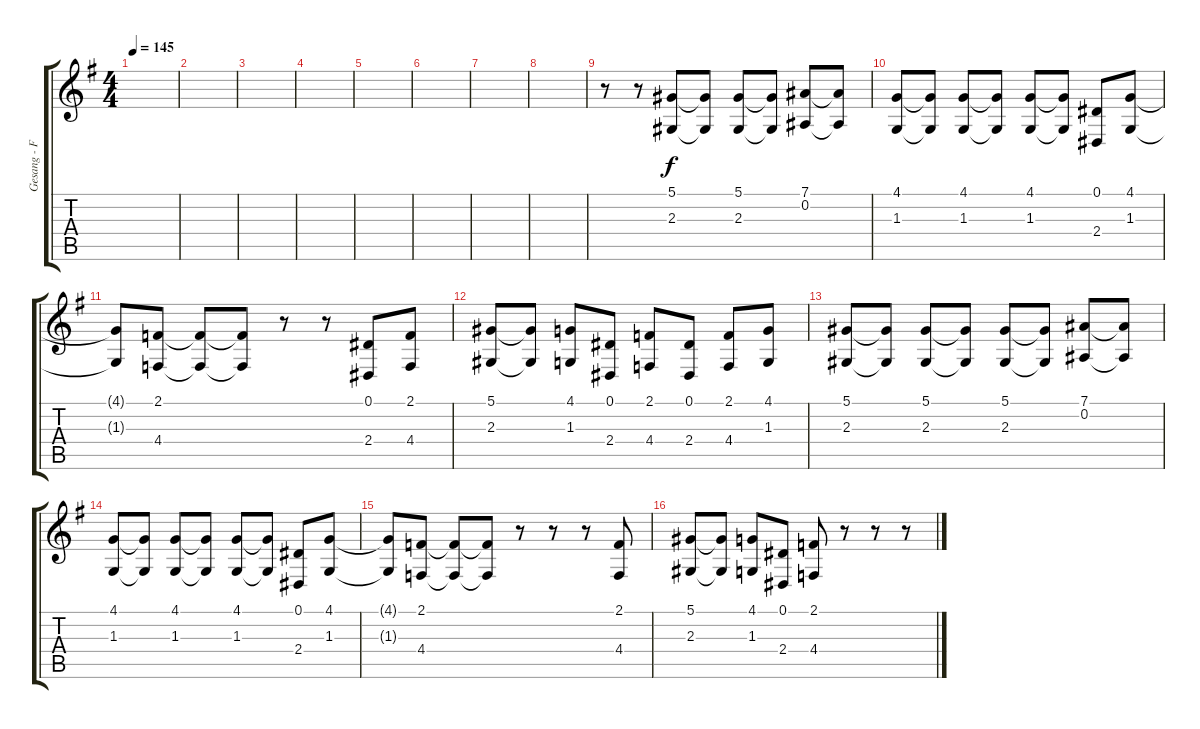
\track ("Gesang - Farin Urlaub" "Gesang - F") {instrument oboe}
\staff {score tabs}
\tuning (Eb4 Bb3 Gb3 Db3 Ab2 Eb2) {hide}
\ts (4 4)
\tempo 145
\clef g2
\ks g
|
|
|
|
|
|
|
|
r.8 r.8 (5.1 2.3).8 (5.1{t} 2.3{t}).8 (5.1 2.3).8 (5.1{t} 2.3{t}).8 (7.1 0.2).8 (7.1{t} 0.2{t}).8 |
(4.1 1.3).8 (4.1{t} 1.3{t}).8 (4.1 1.3).8 (4.1{t} 1.3{t}).8 (4.1 1.3).8 (4.1{t} 1.3{t}).8 (0.1 2.4).8 (4.1 1.3).8 |
(4.1{t} 1.3{t}).8 (2.1 4.4).8 (2.1{t} 4.4{t}).8 (2.1{t} 4.4{t}).8 r.8 r.8 (0.1 2.4).8 (2.1 4.4).8 |
(5.1 2.3).8 (5.1{t} 2.3{t}).8 (4.1 1.3).8 (0.1 2.4).8 (2.1 4.4).8 (0.1 2.4).8 (2.1 4.4).8 (4.1 1.3).8 |
(5.1 2.3).8 (5.1{t} 2.3{t}).8 (5.1 2.3).8 (5.1{t} 2.3{t}).8 (5.1 2.3).8 (5.1{t} 2.3{t}).8 (7.1 0.2).8 (7.1{t} 0.2{t}).8 |
(4.1 1.3).8 (4.1{t} 1.3{t}).8 (4.1 1.3).8 (4.1{t} 1.3{t}).8 (4.1 1.3).8 (4.1{t} 1.3{t}).8 (0.1 2.4).8 (4.1 1.3).8 |
(4.1{t} 1.3{t}).8 (2.1 4.4).8 (2.1{t} 4.4{t}).8 (2.1{t} 4.4{t}).8 r.8 r.8 r.8 (2.1 4.4).8 |
(5.1 2.3).8 (5.1{t} 2.3{t}).8 (4.1 1.3).8 (0.1 2.4).8 (2.1 4.4).8 r.8 r.8 r.8
